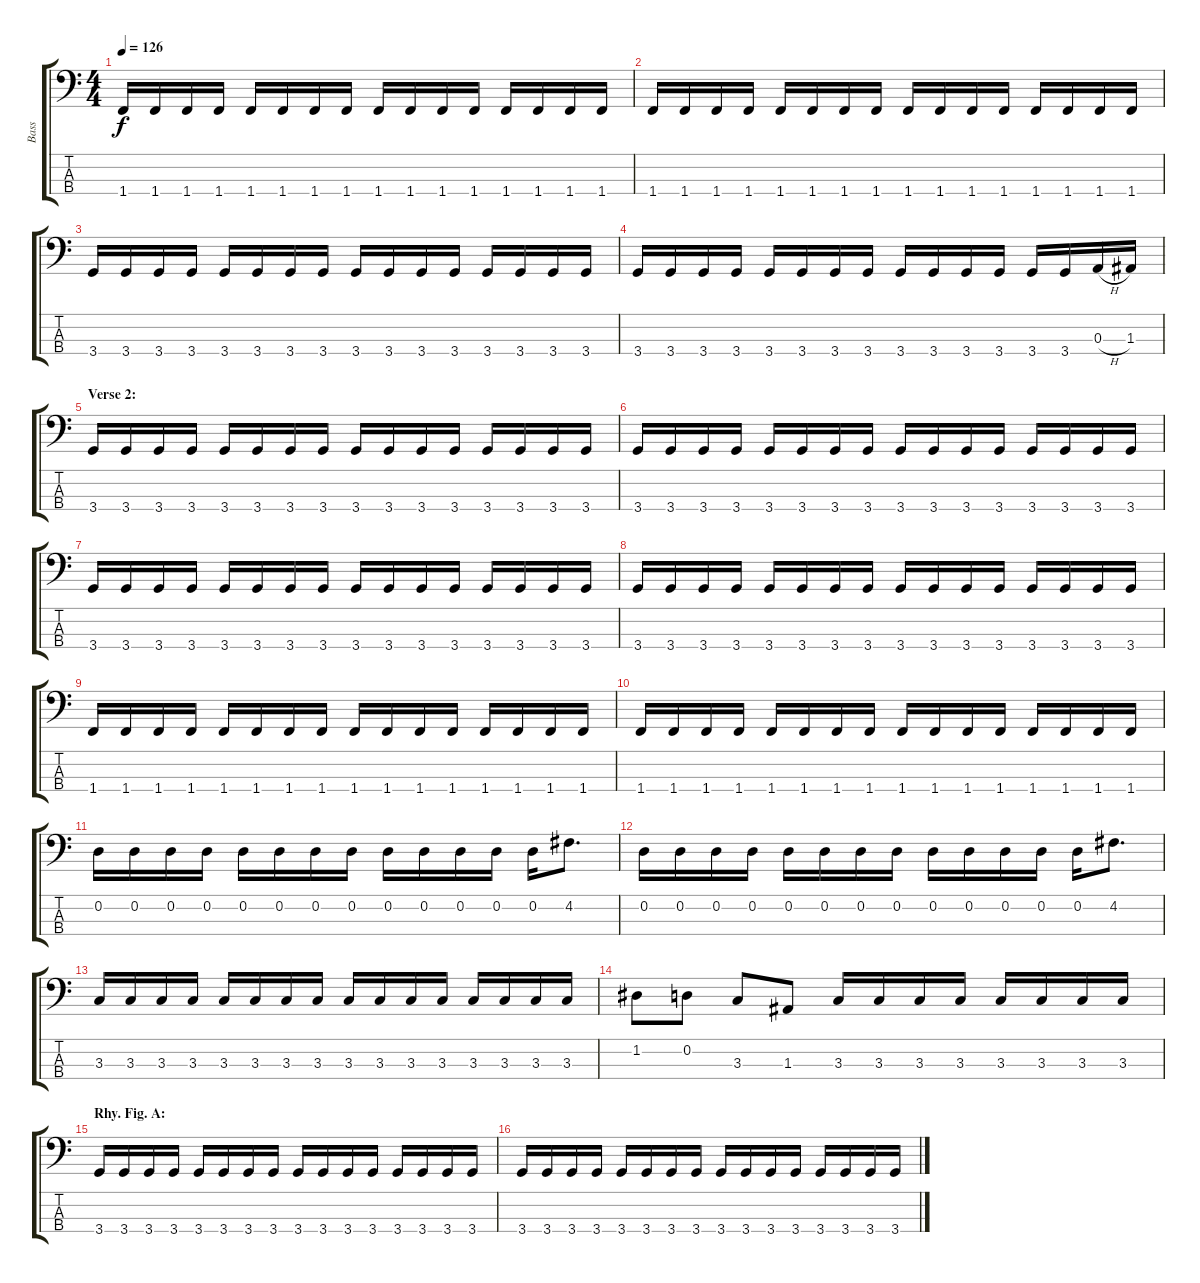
\track ("Bass" "Bass") {instrument electricbasspick}
\staff {score tabs}
\tuning (G2 D2 A1 E1) {hide}
\ts (4 4)
\tempo 126
\clef f4
\ks c
1.4.16{dy f} 1.4.16 1.4.16 1.4.16 1.4.16 1.4.16 1.4.16 1.4.16 1.4.16 1.4.16 1.4.16 1.4.16 1.4.16 1.4.16 1.4.16 1.4.16 |
1.4.16 1.4.16 1.4.16 1.4.16 1.4.16 1.4.16 1.4.16 1.4.16 1.4.16 1.4.16 1.4.16 1.4.16 1.4.16 1.4.16 1.4.16 1.4.16 |
3.4.16 3.4.16 3.4.16 3.4.16 3.4.16 3.4.16 3.4.16 3.4.16 3.4.16 3.4.16 3.4.16 3.4.16 3.4.16 3.4.16 3.4.16 3.4.16 |
3.4.16 3.4.16 3.4.16 3.4.16 3.4.16 3.4.16 3.4.16 3.4.16 3.4.16 3.4.16 3.4.16 3.4.16 3.4.16 3.4.16 0.3{h}.16 1.3.16 |
\section ("" "Verse 2:")
3.4.16 3.4.16 3.4.16 3.4.16 3.4.16 3.4.16 3.4.16 3.4.16 3.4.16 3.4.16 3.4.16 3.4.16 3.4.16 3.4.16 3.4.16 3.4.16 |
3.4.16 3.4.16 3.4.16 3.4.16 3.4.16 3.4.16 3.4.16 3.4.16 3.4.16 3.4.16 3.4.16 3.4.16 3.4.16 3.4.16 3.4.16 3.4.16 |
3.4.16 3.4.16 3.4.16 3.4.16 3.4.16 3.4.16 3.4.16 3.4.16 3.4.16 3.4.16 3.4.16 3.4.16 3.4.16 3.4.16 3.4.16 3.4.16 |
3.4.16 3.4.16 3.4.16 3.4.16 3.4.16 3.4.16 3.4.16 3.4.16 3.4.16 3.4.16 3.4.16 3.4.16 3.4.16 3.4.16 3.4.16 3.4.16 |
1.4.16 1.4.16 1.4.16 1.4.16 1.4.16 1.4.16 1.4.16 1.4.16 1.4.16 1.4.16 1.4.16 1.4.16 1.4.16 1.4.16 1.4.16 1.4.16 |
1.4.16 1.4.16 1.4.16 1.4.16 1.4.16 1.4.16 1.4.16 1.4.16 1.4.16 1.4.16 1.4.16 1.4.16 1.4.16 1.4.16 1.4.16 1.4.16 |
0.2.16 0.2.16 0.2.16 0.2.16 0.2.16 0.2.16 0.2.16 0.2.16 0.2.16 0.2.16 0.2.16 0.2.16 0.2.16 4.2.8{d} |
0.2.16 0.2.16 0.2.16 0.2.16 0.2.16 0.2.16 0.2.16 0.2.16 0.2.16 0.2.16 0.2.16 0.2.16 0.2.16 4.2.8{d} |
3.3.16 3.3.16 3.3.16 3.3.16 3.3.16 3.3.16 3.3.16 3.3.16 3.3.16 3.3.16 3.3.16 3.3.16 3.3.16 3.3.16 3.3.16 3.3.16 |
1.2.8 0.2.8 3.3.8 1.3.8 3.3.16 3.3.16 3.3.16 3.3.16 3.3.16 3.3.16 3.3.16 3.3.16 |
\section ("" "Rhy. Fig. A:")
3.4.16 3.4.16 3.4.16 3.4.16 3.4.16 3.4.16 3.4.16 3.4.16 3.4.16 3.4.16 3.4.16 3.4.16 3.4.16 3.4.16 3.4.16 3.4.16 |
3.4.16 3.4.16 3.4.16 3.4.16 3.4.16 3.4.16 3.4.16 3.4.16 3.4.16 3.4.16 3.4.16 3.4.16 3.4.16 3.4.16 3.4.16 3.4.16
